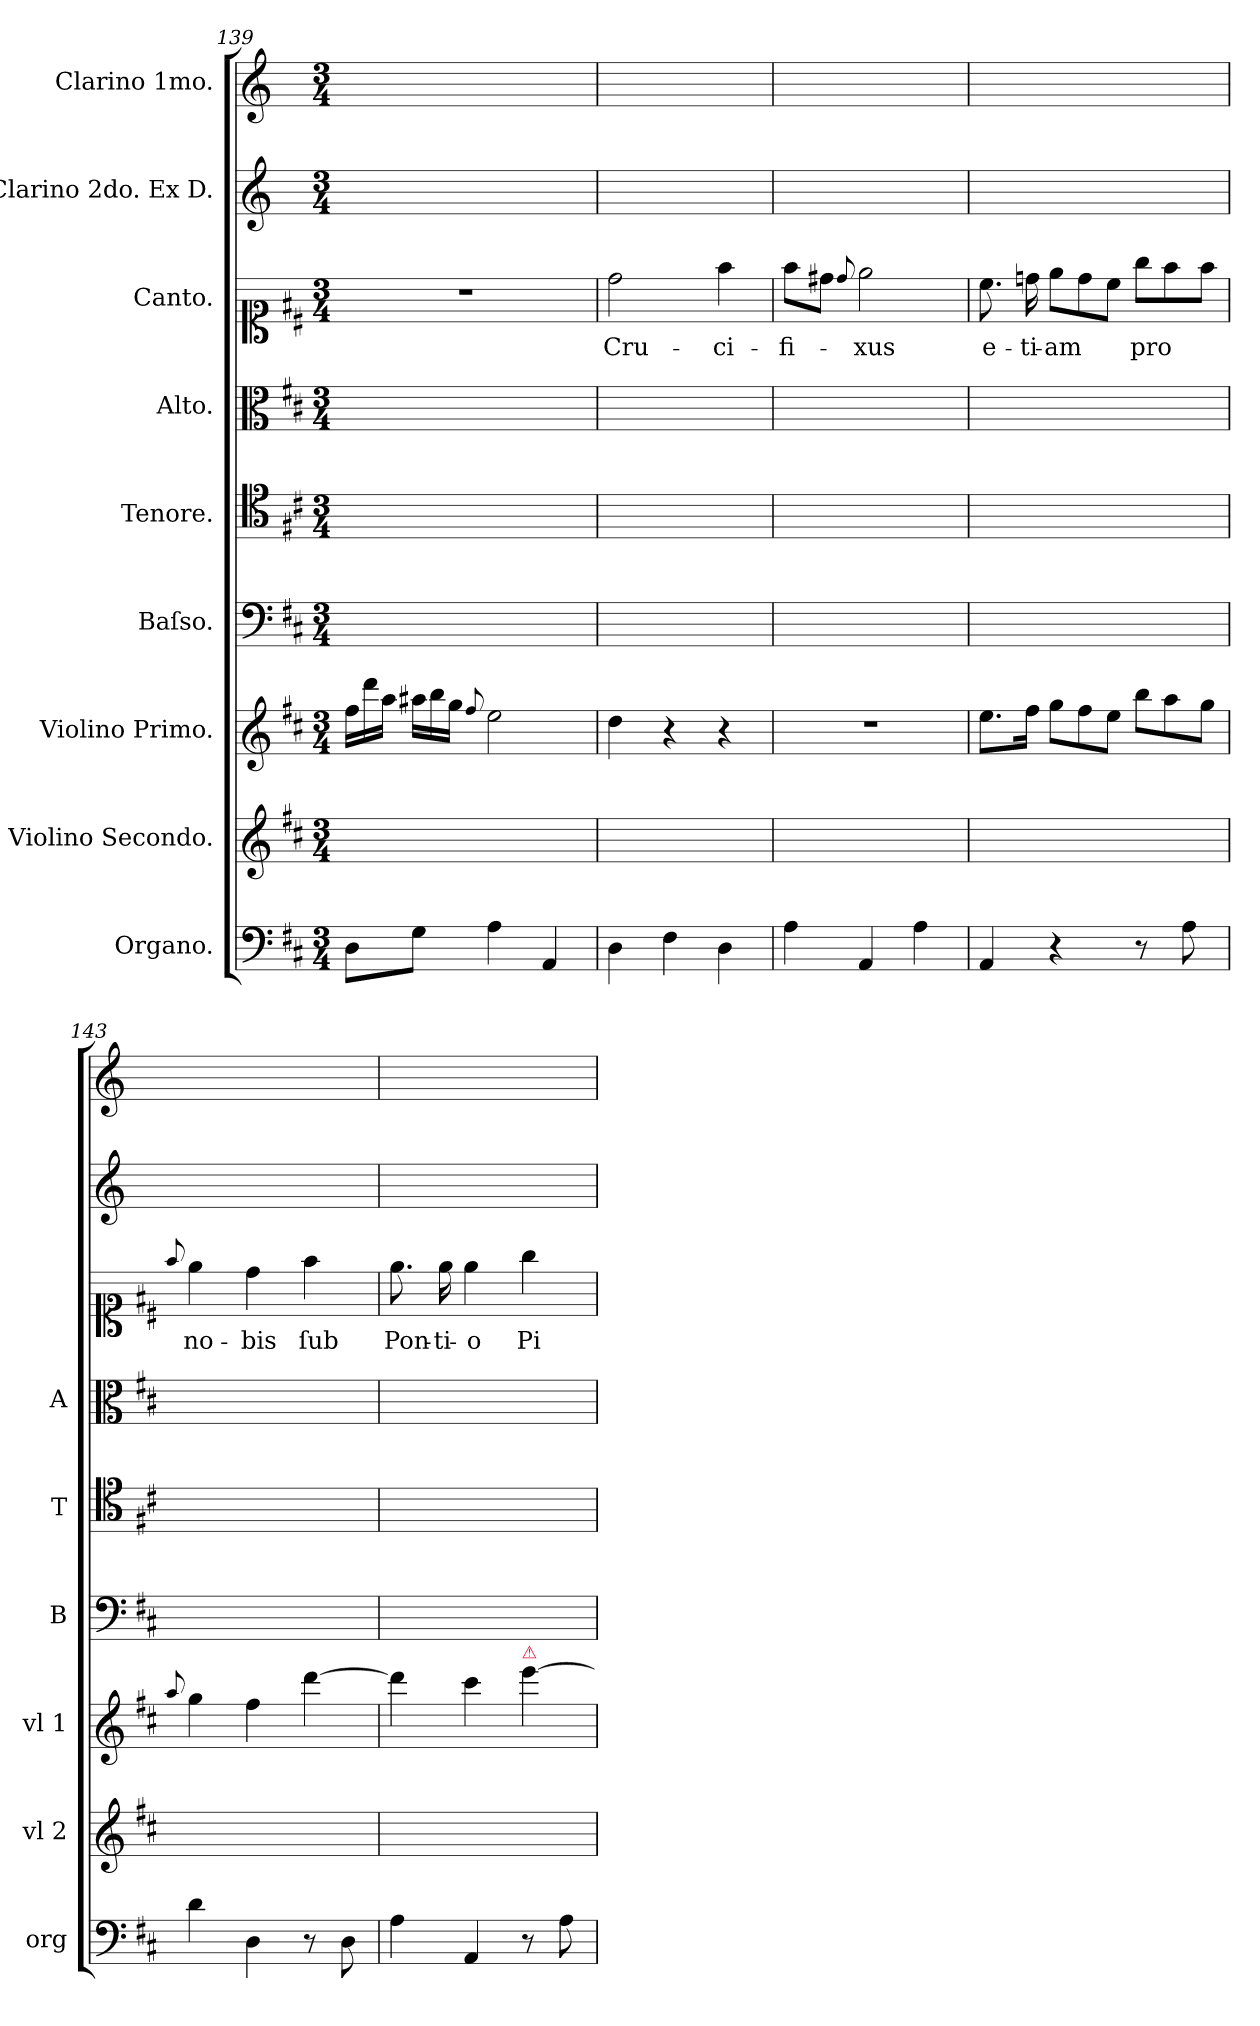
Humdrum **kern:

**kern	**kern	**kern	**kern	**kern	**kern	**kern	**text	**kern	**kern
*part9	*part8	*part7	*part6	*part5	*part4	*part3	*part3	*part2	*part1
*staff9	*staff8	*staff7	*staff6	*staff5	*staff4	*staff3	*staff3	*staff2	*staff1
*I"Organo.	*I"Violino Secondo.	*I"Violino Primo.	*I"Baſso.	*I"Tenore.	*I"Alto.	*I"Canto.	*	*I"Clarino 2do. Ex D.	*I"Clarino 1mo.
*I'org	*I'vl 2	*I'vl 1	*I'B	*I'T	*I'A	*	*	*	*
*clefF4	*clefG2	*clefG2	*clefF4	*clefC4	*clefC3	*clefC1	*	*clefG2	*clefG2
*	*	*	*	*	*	*	*	*ITrd-1c-2	*ITrd-1c-2
*k[f#c#]	*k[f#c#]	*k[f#c#]	*k[f#c#]	*k[f#c#]	*k[f#c#]	*k[f#c#]	*	*k[f#c#]	*k[f#c#]
*M3/4	*M3/4	*M3/4	*M3/4	*M3/4	*M3/4	*M3/4	*	*M3/4	*M3/4
*	*	*Xtuplet	*	*	*	*	*	*	*
=139	=139	=139	=139	=139	=139	=139	=139	=139	=139
8D\L	2.ryy	24ff#\LL	2.ryy	2.ryy	2.ryy	2.r	.	2.ryy	2.ryy
.	.	24ddd\	.	.	.	.	.	.	.
.	.	24aa\JJ	.	.	.	.	.	.	.
8G\J	.	24aa#X\LL	.	.	.	.	.	.	.
.	.	24bb\	.	.	.	.	.	.	.
.	.	24gg\JJ	.	.	.	.	.	.	.
.	.	8qqff#/	.	.	.	.	.	.	.
4A\	.	2ee\	.	.	.	.	.	.	.
4AA/	.	.	.	.	.	.	.	.	.
=140	=140	=140	=140	=140	=140	=140	=140	=140	=140
4D\	2.ryy	4dd\	2.ryy	2.ryy	2.ryy	2dd\	Cru-	2.ryy	2.ryy
4F#\	.	4r	.	.	.	.	.	.	.
4D\	.	4r	.	.	.	4ff#\	-ci-	.	.
=141	=141	=141	=141	=141	=141	=141	=141	=141	=141
4A\	2.ryy	2.r	2.ryy	2.ryy	2.ryy	8ff#\L	-fi-	2.ryy	2.ryy
.	.	.	.	.	.	8dd#X\J	.	.	.
.	.	.	.	.	.	8qqdd#/	.	.	.
4AA/	.	.	.	.	.	2ee\	-xus	.	.
4A\	.	.	.	.	.	.	.	.	.
=142	=142	=142	=142	=142	=142	=142	=142	=142	=142
4AA/	2.ryy	8.ee\L	2.ryy	2.ryy	2.ryy	8.cc#\	e-	2.ryy	2.ryy
.	.	16ff#\Jk	.	.	.	16ddn\	-ti-	.	.
*	*	*	*	*	*	*Xtuplet	*	*	*
4r	.	12gg\L	.	.	.	12ee\L	-am	.	.
.	.	12ff#\	.	.	.	12dd\	.	.	.
.	.	12ee\J	.	.	.	12cc#\J	.	.	.
8r	.	12bb\L	.	.	.	12gg\L	pro	.	.
.	.	12aa\	.	.	.	12ff#\	.	.	.
8A\	.	.	.	.	.	.	.	.	.
.	.	12gg\J	.	.	.	12ff#\J	.	.	.
=143	=143	=143	=143	=143	=143	=143	=143	=143	=143
.	.	8qqaa/	.	.	.	8qqff#/	.	.	.
4d\	2.ryy	4gg\	2.ryy	2.ryy	2.ryy	4ee\	no-	2.ryy	2.ryy
4D\	.	4ff#\	.	.	.	4dd\	-bis	.	.
8r	.	[4ddd\	.	.	.	4ff#\	ſub	.	.
8D\	.	.	.	.	.	.	.	.	.
=144	=144	=144	=144	=144	=144	=144	=144	=144	=144
4A\	2.ryy	4ddd\]	2.ryy	2.ryy	2.ryy	8.ee\	Pon-	2.ryy	2.ryy
.	.	.	.	.	.	16ee\	-ti-	.	.
4AA/	.	4ccc#\	.	.	.	4ee\	-o	.	.
!	!	!LO:TX:a:color=crimson:t=⚠	!	!	!	!	!	!	!
8r	.	[4eee\	.	.	.	4gg\	Pi-	.	.
8A\	.	.	.	.	.	.	.	.	.
=	=	=	=	=	=	=	=	=	=
*-	*-	*-	*-	*-	*-	*-	*-	*-	*-
